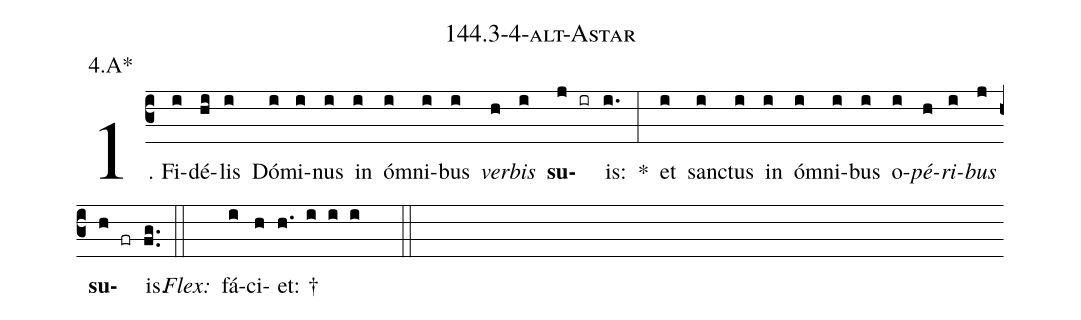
name: 144.3-4-alt-Astar;
annotation: 4.A*;
%%
(c3)1. Fi(i)dé(hi)lis(i) Dó(i)mi(i)nus(i) in(i) óm(i)ni(i)bus(i) <i>ver</i>(h)<i>bis</i>(i) <b>su</b>(j ir)is:(i.) *(:) et(i) sanc(i)tus(i) in(i) óm(i)ni(i)bus(i) o(i)<i>pé</i>(h)<i>ri</i>(i)<i>bus</i>(j) <b>su</b>(h fr)is.(fg..) (::)
<i>Flex:</i>()  fá(i)ci(h)et: †(h. i i i  ::)
